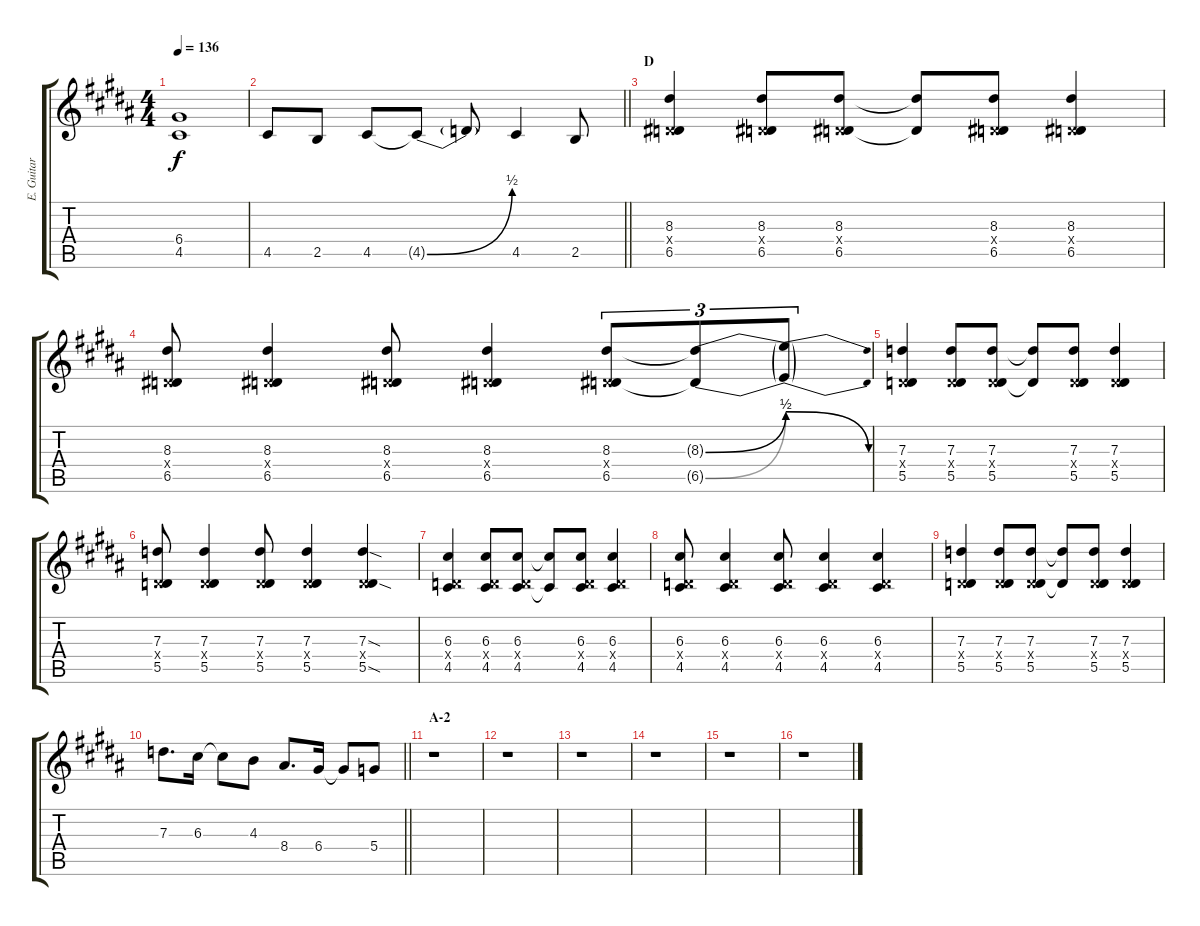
\track ("E. Guitar III" "E. Guitar ") {instrument overdrivenguitar}
\staff {score tabs}
\tuning (E4 B3 G3 D3 A2 D2) {hide}
\ts (4 4)
\tempo 136
\clef g2
\ks b
(6.4 4.5).1{dy f} |
\barLineRight lightlight
4.5.8 2.5.8 4.5.8 4.5{be (bend 0 0 60 2) t}.8 4.5{t}.8 4.5.4 2.5.8 |
\section ("" "D")
(8.3 0.4{x} 6.5).4 (8.3 0.4{x} 6.5).8 (8.3 0.4{x} 6.5).8 (8.3{t} 6.5{t}).8 (8.3 0.4{x} 6.5).8 (8.3 0.4{x} 6.5).4 |
(8.3 0.4{x} 6.5).8 (8.3 0.4{x} 6.5).4 (8.3 0.4{x} 6.5).8 (8.3 0.4{x} 6.5).4 (8.3 0.4{x} 6.5).8{tu (3 2)} (8.3{be (bend 0 0 60 2) t} 6.5{be (bend 0 0 60 2) t}).8{tu (3 2)} (8.3{be (release 0 2 60 0) t} 6.5{be (release 0 2 60 0) t}).8{tu (3 2)} |
(7.3 0.4{x} 5.5).4 (7.3 0.4{x} 5.5).8 (7.3 0.4{x} 5.5).8 (7.3{t} 5.5{t}).8 (7.3 0.4{x} 5.5).8 (7.3 0.4{x} 5.5).4 |
(7.3 0.4{x} 5.5).8 (7.3 0.4{x} 5.5).4 (7.3 0.4{x} 5.5).8 (7.3 0.4{x} 5.5).4 (7.3{sod} 0.4{x} 5.5{sod}).4 |
(6.3 0.4{x} 4.5).4 (6.3 0.4{x} 4.5).8 (6.3 0.4{x} 4.5).8 (6.3{t} 4.5{t}).8 (6.3 0.4{x} 4.5).8 (6.3 0.4{x} 4.5).4 |
(6.3 0.4{x} 4.5).8 (6.3 0.4{x} 4.5).4 (6.3 0.4{x} 4.5).8 (6.3 0.4{x} 4.5).4 (6.3 0.4{x} 4.5).4 |
(7.3 0.4{x} 5.5).4 (7.3 0.4{x} 5.5).8 (7.3 0.4{x} 5.5).8 (7.3{t} 5.5{t}).8 (7.3 0.4{x} 5.5).8 (7.3 0.4{x} 5.5).4 |
\barLineRight lightlight
7.3.8{d} 6.3.16 6.3{t}.8 4.3.8 8.4.8{d} 6.4.16 6.4{t}.8 5.4.8 |
\section ("" "A-2")
r.1 |
r.1 |
r.1 |
r.1 |
r.1 |
r.1
